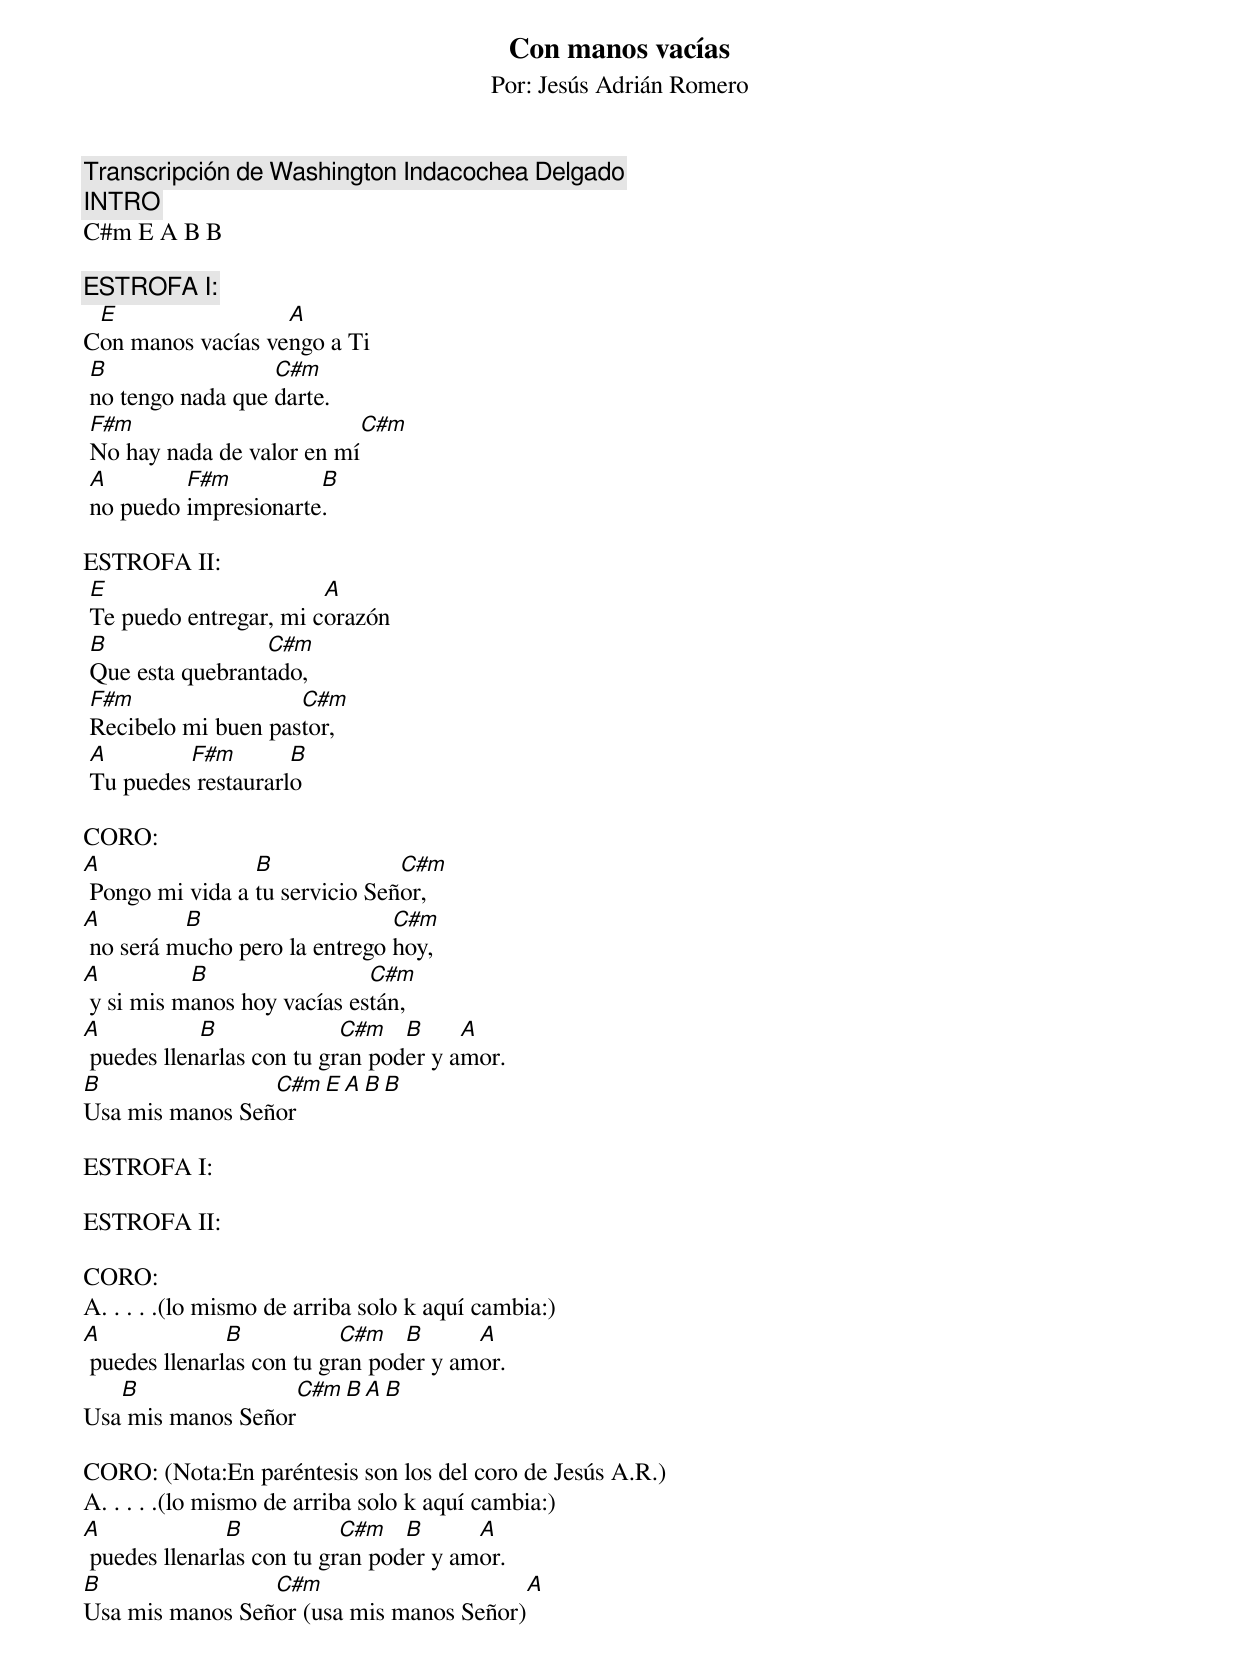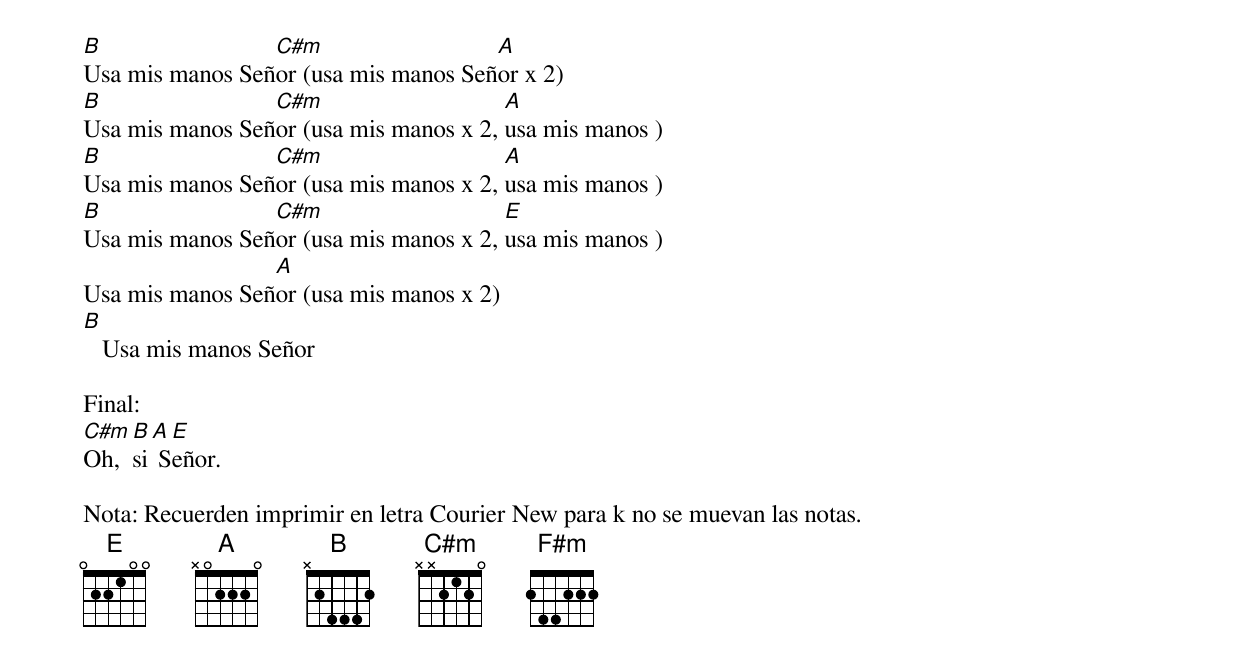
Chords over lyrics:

Con manos vacías
 Por: Jesús Adrián Romero
Transcripción de Washington Indacochea Delgado
Acordes: G/B 020033
INTRO
C#m E A B B

ESTROFA I:
 E                 A
Con manos vacías vengo a Ti
 B                 C#m
 no tengo nada que darte.
 F#m                       C#m
 No hay nada de valor en mí
 A        F#m          B
 no puedo impresionarte.

ESTROFA II:
 E                      A
 Te puedo entregar, mi corazón
 B                C#m
 Que esta quebrantado,
 F#m                 C#m
 Recibelo mi buen pastor,
 A        F#m        B
 Tu puedes restaurarlo

CORO:
A                B              C#m
 Pongo mi vida a tu servicio Señor,
A         B                    C#m
 no será mucho pero la entrego hoy,
A          B                 C#m
 y si mis manos hoy vacías están,
A           B              C#m   B     A
 puedes llenarlas con tu gran poder y amor.
B                C#m E A B B
Usa mis manos Señor

ESTROFA I:

ESTROFA II:

CORO:
A. . . . .(lo mismo de arriba solo k aquí cambia:)
A              B           C#m   B      A
 puedes llenarlas con tu gran poder y amor.
   B                C#m B A B
Usa mis manos Señor

CORO: (Nota:En paréntesis son los del coro de Jesús A.R.)
A. . . . .(lo mismo de arriba solo k aquí cambia:)
A              B           C#m   B      A
 puedes llenarlas con tu gran poder y amor.
B                C#m                        A
Usa mis manos Señor (usa mis manos Señor)
B                C#m                  A
Usa mis manos Señor (usa mis manos Señor x 2)
B                C#m                    A
Usa mis manos Señor (usa mis manos x 2, usa mis manos )
B                C#m                    A
Usa mis manos Señor (usa mis manos x 2, usa mis manos )
B                C#m                    E
Usa mis manos Señor (usa mis manos x 2, usa mis manos )
                 A
Usa mis manos Señor (usa mis manos x 2)
B
   Usa mis manos Señor

Final:
C#m B A E
Oh, si Señor.

Nota: Recuerden imprimir en letra Courier New para k no se muevan las notas.
